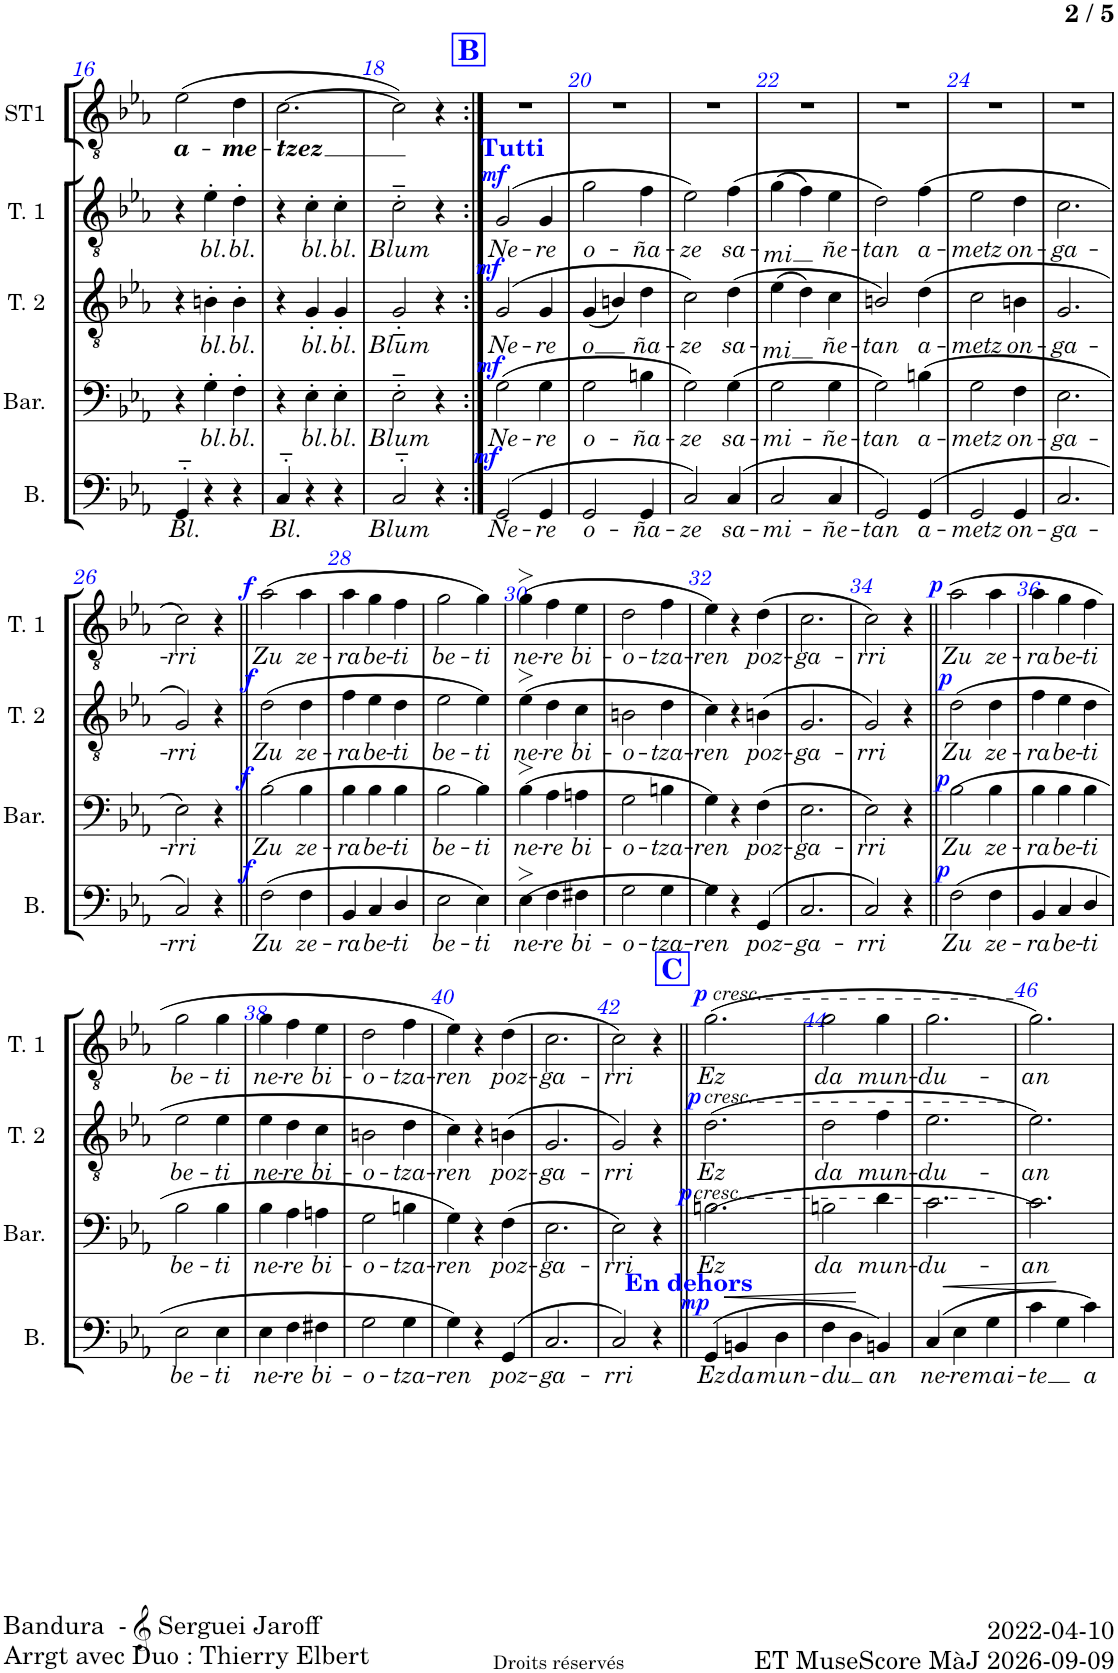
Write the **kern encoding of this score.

**kern	**text	**dynam	**kern	**text	**dynam	**kern	**text	**dynam	**kern	**text	**dynam	**kern	**text
*part5	*part5	*part5	*part4	*part4	*part4	*part3	*part3	*part3	*part2	*part2	*part2	*part1	*part1
*staff5	*staff5	*staff5	*staff4	*staff4	*staff4	*staff3	*staff3	*staff3	*staff2	*staff2	*staff2	*staff1	*staff1
*I"Basse	*	*	*I"Baryton	*	*	*I"Ténor 2	*	*	*I"Ténor 1	*	*	*I"Solo T1	*
*I'B.	*	*	*I'Bar.	*	*	*I'T. 2	*	*	*I'T. 1	*	*	*I'ST1	*
!!LO:PB:g=z
*clefF4	*	*	*clefF4	*	*	*clefGv2	*	*	*clefGv2	*	*	*clefGv2	*
*k[b-e-a-]	*	*	*k[b-e-a-]	*	*	*k[b-e-a-]	*	*	*k[b-e-a-]	*	*	*k[b-e-a-]	*
*M3/4	*	*	*M3/4	*	*	*M3/4	*	*	*M3/4	*	*	*M3/4	*
=16	=16	=16	=16	=16	=16	=16	=16	=16	=16	=16	=16	=16	=16
!	!LO:LY:b	!	!	!	!	!	!	!	!	!	!	!	!LO:LY:b
4GG'>~>/	Bl.	.	4r	.	.	4r	.	.	4r	.	.	(2e-\	a-
!	!	!	!	!LO:LY:b	!	!	!LO:LY:b	!	!	!LO:LY:b	!	!	!
4r	.	.	4G'\	bl.	.	4Bn'\	bl.	.	4e-'\	bl.	.	.	.
!	!	!	!	!LO:LY:b	!	!	!LO:LY:b	!	!	!LO:LY:b	!	!	!LO:LY:b
4r	.	.	4F'\	bl.	.	4B'\	bl.	.	4d'\	bl.	.	4d\	-me-
=17	=17	=17	=17	=17	=17	=17	=17	=17	=17	=17	=17	=17	=17
!	!LO:LY:b	!	!	!	!	!	!	!	!	!	!	!	!LO:LY:b
4C'>~>/	Bl.	.	4r	.	.	4r	.	.	4r	.	.	[2.c\	-tzez
!	!	!	!	!LO:LY:b	!	!	!LO:LY:b	!	!	!LO:LY:b	!	!	!
4r	.	.	4E-'\	bl.	.	4G'/	bl.	.	4c'\	bl.	.	.	.
!	!	!	!	!LO:LY:b	!	!	!LO:LY:b	!	!	!LO:LY:b	!	!	!
4r	.	.	4E-'\	bl.	.	4G'/	bl.	.	4c'\	bl.	.	.	.
=18	=18	=18	=18	=18	=18	=18	=18	=18	=18	=18	=18	=18	=18
!	!LO:LY:b	!	!	!LO:LY:b	!	!	!LO:LY:b	!	!	!LO:LY:b	!	!	!
2C'>~>/	Blum	.	2E-'~\	Blum	.	2G'~/	Blum	.	2c'~\	Blum	.	2c\])	.
4r	.	.	4r	.	.	4r	.	.	4r	.	.	4r	.
!!LO:REH:place=s1:a:B:cj:color=#0000FF:fs=14:t=B
=19:|!	=19:|!	=19:|!	=19:|!	=19:|!	=19:|!	=19:|!	=19:|!	=19:|!	=19:|!	=19:|!	=19:|!	=19:|!	=19:|!
!	!	!	!	!	!	!	!	!	!LO:TX:a:B:color=#0000FF:t=Tutti	!	!	!	!
!	!LO:LY:b	!LO:DY:a	!	!LO:LY:b	!LO:DY:a	!	!LO:LY:b	!LO:DY:a	!	!LO:LY:b	!LO:DY:a	!	!
(>2GG/	-Ne-	mf	(2G\	-Ne-	mf	(2G/	-Ne-	mf	(2G/	-Ne-	mf	2.r	.
!	!LO:LY:b	!	!	!LO:LY:b	!	!	!LO:LY:b	!	!	!LO:LY:b	!	!	!
4GG/	-re	.	4G\	-re	.	4G/	-re	.	4G/	-re	.	.	.
=20	=20	=20	=20	=20	=20	=20	=20	=20	=20	=20	=20	=20	=20
!	!LO:LY:b	!	!	!LO:LY:b	!	!	!LO:LY:b	!	!	!LO:LY:b	!	!	!
2GG/	o-	.	2G\	o-	.	(<4G/	o	.	2g\	o-	.	2.r	.
.	.	.	.	.	.	4Bn/)	.	.	.	.	.	.	.
!	!LO:LY:b	!	!	!LO:LY:b	!	!	!LO:LY:b	!	!	!LO:LY:b	!	!	!
4GG/	ña-	.	4Bn\	ña-	.	4d\	ña-	.	4f\	-ña-	.	.	.
=21	=21	=21	=21	=21	=21	=21	=21	=21	=21	=21	=21	=21	=21
!	!LO:LY:b	!	!	!LO:LY:b	!	!	!LO:LY:b	!	!	!LO:LY:b	!	!	!
2C/)	-ze	.	2G\)	-ze	.	2c\)	-ze	.	2e-\)	-ze	.	2.r	.
!	!LO:LY:b	!	!	!LO:LY:b	!	!	!LO:LY:b	!	!	!LO:LY:b	!	!	!
(>4C/	sa-	.	(4G\	sa-	.	(4d\	sa-	.	(4f\	sa-	.	.	.
=22	=22	=22	=22	=22	=22	=22	=22	=22	=22	=22	=22	=22	=22
!	!LO:LY:b	!	!	!LO:LY:b	!	!	!LO:LY:b	!	!	!LO:LY:b	!	!	!
2C/	-mi-	.	2G\	-mi-	.	(4e-\	-mi	.	(4g\	-mi	.	2.r	.
.	.	.	.	.	.	4d\)	.	.	4f\)	.	.	.	.
!	!LO:LY:b	!	!	!LO:LY:b	!	!	!LO:LY:b	!	!	!LO:LY:b	!	!	!
4C/	-ñe-	.	4G\	-ñe-	.	4c\	-ñe-	.	4e-\	-ñe-	.	.	.
=23	=23	=23	=23	=23	=23	=23	=23	=23	=23	=23	=23	=23	=23
!	!LO:LY:b	!	!	!LO:LY:b	!	!	!LO:LY:b	!	!	!LO:LY:b	!	!	!
2GG/)	-tan	.	2G\)	-tan	.	2Bn/)	-tan	.	2d\)	-tan	.	2.r	.
!	!LO:LY:b	!	!	!LO:LY:b	!	!	!LO:LY:b	!	!	!LO:LY:b	!	!	!
(>4GG/	a-	.	(4Bn\	a-	.	(4d\	a-	.	(4f\	a-	.	.	.
=24	=24	=24	=24	=24	=24	=24	=24	=24	=24	=24	=24	=24	=24
!	!LO:LY:b	!	!	!LO:LY:b	!	!	!LO:LY:b	!	!	!LO:LY:b	!	!	!
2GG/	-metz	.	2G\	-metz	.	2c\	-metz	.	2e-\	-metz	.	2.r	.
!	!LO:LY:b	!	!	!LO:LY:b	!	!	!LO:LY:b	!	!	!LO:LY:b	!	!	!
4GG/	on-	.	4F\	on-	.	4Bn\	on-	.	4d\	on-	.	.	.
=25	=25	=25	=25	=25	=25	=25	=25	=25	=25	=25	=25	=25	=25
!	!LO:LY:b	!	!	!LO:LY:b	!	!	!LO:LY:b	!	!	!LO:LY:b	!	!	!
2.C/	-ga-	.	2.E-\	-ga-	.	2.G/	-ga-	.	2.c\	-ga-	.	2.r	.
!!LO:LB:g=z
=26	=26	=26	=26	=26	=26	=26	=26	=26	=26	=26	=26	=26	=26
!	!LO:LY:b	!	!	!LO:LY:b	!	!	!LO:LY:b	!	!	!LO:LY:b	!	!	!
2C/)	-rri	.	2E-\)	-rri	.	2G/)	-rri	.	2c\)	-rri	.	2.r	.
4r	.	.	4r	.	.	4r	.	.	4r	.	.	.	.
=27||	=27||	=27||	=27||	=27||	=27||	=27||	=27||	=27||	=27||	=27||	=27||	=27||	=27||
!	!LO:LY:b	!LO:DY:a	!	!LO:LY:b	!LO:DY:a	!	!LO:LY:b	!LO:DY:a	!	!LO:LY:b	!LO:DY:a	!	!
(2F\	Zu	f	(2B-\	Zu	f	(2d\	Zu	f	(2a-\	Zu	f	2.r	.
!	!LO:LY:b	!	!	!LO:LY:b	!	!	!LO:LY:b	!	!	!LO:LY:b	!	!	!
4F\	ze-	.	4B-\	ze-	.	4d\	ze-	.	4a-\	ze-	.	.	.
=28	=28	=28	=28	=28	=28	=28	=28	=28	=28	=28	=28	=28	=28
!	!LO:LY:b	!	!	!LO:LY:b	!	!	!LO:LY:b	!	!	!LO:LY:b	!	!	!
4BB-/	-ra	.	4B-\	-ra	.	4f\	-ra	.	4a-\	-ra	.	2.r	.
!	!LO:LY:b	!	!	!LO:LY:b	!	!	!LO:LY:b	!	!	!LO:LY:b	!	!	!
4C/	be-	.	4B-\	be-	.	4e-\	be-	.	4g\	be-	.	.	.
!	!LO:LY:b	!	!	!LO:LY:b	!	!	!LO:LY:b	!	!	!LO:LY:b	!	!	!
4D/	-ti	.	4B-\	-ti	.	4d\	-ti	.	4f\	-ti	.	.	.
=29	=29	=29	=29	=29	=29	=29	=29	=29	=29	=29	=29	=29	=29
!	!LO:LY:b	!	!	!LO:LY:b	!	!	!LO:LY:b	!	!	!LO:LY:b	!	!	!
2E-\	be-	.	2B-\	be-	.	2e-\	be-	.	2g\	be-	.	2.r	.
!	!LO:LY:b	!	!	!LO:LY:b	!	!	!LO:LY:b	!	!	!LO:LY:b	!	!	!
4E-\)	-ti	.	4B-\)	-ti	.	4e-\)	-ti	.	4g\)	-ti	.	.	.
=30	=30	=30	=30	=30	=30	=30	=30	=30	=30	=30	=30	=30	=30
!	!LO:LY:b	!	!	!LO:LY:b	!	!	!LO:LY:b	!	!	!LO:LY:b	!	!	!
(4E->\	ne-	.	(4B->\	ne-	.	(4e->\	ne-	.	(4g>\	ne-	.	2.r	.
!	!LO:LY:b	!	!	!LO:LY:b	!	!	!LO:LY:b	!	!	!LO:LY:b	!	!	!
4F\	-re	.	4A-\	-re	.	4d\	-re	.	4f\	-re	.	.	.
!	!LO:LY:b	!	!	!LO:LY:b	!	!	!LO:LY:b	!	!	!LO:LY:b	!	!	!
4F#X\	bi-	.	4An\	bi-	.	4c\	bi-	.	4e-\	bi-	.	.	.
=31	=31	=31	=31	=31	=31	=31	=31	=31	=31	=31	=31	=31	=31
!	!LO:LY:b	!	!	!LO:LY:b	!	!	!LO:LY:b	!	!	!LO:LY:b	!	!	!
2G\	-o-	.	2G\	-o-	.	2Bn\	-o-	.	2d\	-o-	.	2.r	.
!	!LO:LY:b	!	!	!LO:LY:b	!	!	!LO:LY:b	!	!	!LO:LY:b	!	!	!
4G\	-tza-	.	4Bn\	-tza-	.	4d\	-tza-	.	4f\	-tza-	.	.	.
=32	=32	=32	=32	=32	=32	=32	=32	=32	=32	=32	=32	=32	=32
!	!LO:LY:b	!	!	!LO:LY:b	!	!	!LO:LY:b	!	!	!LO:LY:b	!	!	!
4G\)	-ren	.	4G\)	-ren	.	4c\)	-ren	.	4e-\)	-ren	.	2.r	.
4r	.	.	4r	.	.	4r	.	.	4r	.	.	.	.
!	!LO:LY:b	!	!	!LO:LY:b	!	!	!LO:LY:b	!	!	!LO:LY:b	!	!	!
(>4GG/	poz-	.	(4F\	poz-	.	(4Bn\	poz-	.	(4d\	poz-	.	.	.
=33	=33	=33	=33	=33	=33	=33	=33	=33	=33	=33	=33	=33	=33
!	!LO:LY:b	!	!	!LO:LY:b	!	!	!LO:LY:b	!	!	!LO:LY:b	!	!	!
2.C/	-ga-	.	2.E-\	-ga-	.	2.G/	-ga-	.	2.c\	-ga-	.	2.r	.
=34	=34	=34	=34	=34	=34	=34	=34	=34	=34	=34	=34	=34	=34
!	!LO:LY:b	!	!	!LO:LY:b	!	!	!LO:LY:b	!	!	!LO:LY:b	!	!	!
2C/)	-rri	.	2E-\)	-rri	.	2G/)	-rri	.	2c\)	-rri	.	2.r	.
!	!	!	!	!	!LO:DY:a	!	!	!	!	!	!	!	!
4r	.	.	4r	.	p	4r	.	.	4r	.	.	.	.
=35||	=35||	=35||	=35||	=35||	=35||	=35||	=35||	=35||	=35||	=35||	=35||	=35||	=35||
!	!LO:LY:b	!LO:DY:a	!	!LO:LY:b	!	!	!LO:LY:b	!LO:DY:a	!	!LO:LY:b	!LO:DY:a	!	!
(2F\	Zu	p	(2B-\	Zu	.	(2d\	Zu	p	(2a-\	Zu	p	2.r	.
!	!LO:LY:b	!	!	!LO:LY:b	!	!	!LO:LY:b	!	!	!LO:LY:b	!	!	!
4F\	ze-	.	4B-\	ze-	.	4d\	ze-	.	4a-\	ze-	.	.	.
=36	=36	=36	=36	=36	=36	=36	=36	=36	=36	=36	=36	=36	=36
!	!LO:LY:b	!	!	!LO:LY:b	!	!	!LO:LY:b	!	!	!LO:LY:b	!	!	!
4BB-/	-ra	.	4B-\	-ra	.	4f\	-ra	.	4a-\	-ra	.	2.r	.
!	!LO:LY:b	!	!	!LO:LY:b	!	!	!LO:LY:b	!	!	!LO:LY:b	!	!	!
4C/	be-	.	4B-\	be-	.	4e-\	be-	.	4g\	be-	.	.	.
!	!LO:LY:b	!	!	!LO:LY:b	!	!	!LO:LY:b	!	!	!LO:LY:b	!	!	!
4D/	-ti	.	4B-\	-ti	.	4d\	-ti	.	4f\	-ti	.	.	.
!!LO:LB:g=z
=37	=37	=37	=37	=37	=37	=37	=37	=37	=37	=37	=37	=37	=37
!	!LO:LY:b	!	!	!LO:LY:b	!	!	!LO:LY:b	!	!	!LO:LY:b	!	!	!
2E-\	be-	.	2B-\	be-	.	2e-\	be-	.	2g\	be-	.	2.r	.
!	!LO:LY:b	!	!	!LO:LY:b	!	!	!LO:LY:b	!	!	!LO:LY:b	!	!	!
4E-\	-ti	.	4B-\	-ti	.	4e-\	-ti	.	4g\	-ti	.	.	.
=38	=38	=38	=38	=38	=38	=38	=38	=38	=38	=38	=38	=38	=38
!	!LO:LY:b	!	!	!LO:LY:b	!	!	!LO:LY:b	!	!	!LO:LY:b	!	!	!
4E-\	ne-	.	4B-\	ne-	.	4e-\	ne-	.	4g\	ne-	.	2.r	.
!	!LO:LY:b	!	!	!LO:LY:b	!	!	!LO:LY:b	!	!	!LO:LY:b	!	!	!
4F\	-re	.	4A-\	-re	.	4d\	-re	.	4f\	-re	.	.	.
!	!LO:LY:b	!	!	!LO:LY:b	!	!	!LO:LY:b	!	!	!LO:LY:b	!	!	!
4F#X\	bi-	.	4An\	bi-	.	4c\	bi-	.	4e-\	bi-	.	.	.
=39	=39	=39	=39	=39	=39	=39	=39	=39	=39	=39	=39	=39	=39
!	!LO:LY:b	!	!	!LO:LY:b	!	!	!LO:LY:b	!	!	!LO:LY:b	!	!	!
2G\	-o-	.	2G\	-o-	.	2Bn\	-o-	.	2d\	-o-	.	2.r	.
!	!LO:LY:b	!	!	!LO:LY:b	!	!	!LO:LY:b	!	!	!LO:LY:b	!	!	!
4G\	-tza-	.	4Bn\	-tza-	.	4d\	-tza-	.	4f\	-tza-	.	.	.
=40	=40	=40	=40	=40	=40	=40	=40	=40	=40	=40	=40	=40	=40
!	!LO:LY:b	!	!	!LO:LY:b	!	!	!LO:LY:b	!	!	!LO:LY:b	!	!	!
4G\)	-ren	.	4G\)	-ren	.	4c\)	-ren	.	4e-\)	-ren	.	2.r	.
4r	.	.	4r	.	.	4r	.	.	4r	.	.	.	.
!	!LO:LY:b	!	!	!LO:LY:b	!	!	!LO:LY:b	!	!	!LO:LY:b	!	!	!
(>4GG/	poz-	.	(4F\	poz-	.	(4Bn\	poz-	.	(4d\	poz-	.	.	.
=41	=41	=41	=41	=41	=41	=41	=41	=41	=41	=41	=41	=41	=41
!	!LO:LY:b	!	!	!LO:LY:b	!	!	!LO:LY:b	!	!	!LO:LY:b	!	!	!
2.C/	-ga-	.	2.E-\	-ga-	.	2.G/	-ga-	.	2.c\	-ga-	.	2.r	.
=42	=42	=42	=42	=42	=42	=42	=42	=42	=42	=42	=42	=42	=42
!	!LO:LY:b	!	!	!LO:LY:b	!	!	!LO:LY:b	!	!	!LO:LY:b	!	!	!
2C/)	-rri	.	2E-\)	-rri	.	2G/)	-rri	.	2c\)	-rri	.	2.r	.
4r	.	.	4r	.	.	4r	.	.	4r	.	.	.	.
!!LO:REH:place=s1:a:B:cj:color=#0000FF:fs=14:t=C
=43||	=43||	=43||	=43||	=43||	=43||	=43||	=43||	=43||	=43||	=43||	=43||	=43||	=43||
!	!	!	!	!	!	!LO:TX:a:i:t=cresc.	!	!	!	!	!	!	!
!	!	!	!LO:TX:a:i:t=cresc.	!	!	!	!	!	!	!	!	!	!
!LO:TX:a:B:color=#0000FF:t=En dehors	!	!	!	!	!	!	!	!	!	!	!	!	!
!	!LO:LY:b	!LO:DY:a	!	!LO:LY:b	!LO:DY:a	!	!LO:LY:b	!LO:DY:a	!	!LO:LY:b	!	!	!
*	*	*	*	*	*	*	*	*	*^	*	*	*	*
(4GG/	Ez	mp	(2.Bn\	Ez	p	(2.d\	Ez	p	(2.g\	8ryy	Ez	.	2.r	.
!	!	!	!	!	!	!	!	!	!	!LO:TX:a:i:t=cresc.	!	!	!	!
!	!	!	!	!	!	!	!	!	!	!	!	!LO:DY:a	!	!
.	.	.	.	.	.	.	.	.	.	2ryy	.	p	.	.
!	!LO:LY:b	!LO:HP:b	!	!	!	!	!	!	!	!	!	!	!	!
4BBn/	da	<	.	.	.	.	.	.	.	.	.	.	.	.
!	!LO:LY:b	!	!	!	!	!	!	!	!	!	!	!	!	!
4D\	mun-	.	.	.	.	.	.	.	.	.	.	.	.	.
.	.	.	.	.	.	.	.	.	.	8ryy	.	.	.	.
=44	=44	=44	=44	=44	=44	=44	=44	=44	=44	=44	=44	=44	=44	=44
!	!LO:LY:b	!	!	!LO:LY:b	!	!	!LO:LY:b	!	!	!	!LO:LY:b	!	!	!
*	*	*	*	*	*	*	*	*	*v	*v	*	*	*	*
4F\	-du	.	2Bn\	da	.	2d\	da	.	2g\	da	.	2.r	.
4D\	.	.	.	.	.	.	.	.	.	.	.	.	.
!	!LO:LY:b	!	!	!LO:LY:b	!	!	!LO:LY:b	!	!	!LO:LY:b	!	!	!
4BBn/)	an	[	4d\	mun-	.	4f\	mun-	.	4g\	mun-	.	.	.
=45	=45	=45	=45	=45	=45	=45	=45	=45	=45	=45	=45	=45	=45
!	!LO:LY:b	!	!	!LO:LY:b	!	!	!LO:LY:b	!	!	!LO:LY:b	!	!	!
(4C/	ne-	.	2.c\	-du-	.	2.e-\	-du-	.	2.g\	-du-	.	2.r	.
!	!LO:LY:b	!LO:HP:b	!	!	!	!	!	!	!	!	!	!	!
4E-\	-re	<	.	.	.	.	.	.	.	.	.	.	.
!	!LO:LY:b	!	!	!	!	!	!	!	!	!	!	!	!
4G\	mai-	.	.	.	.	.	.	.	.	.	.	.	.
=46	=46	=46	=46	=46	=46	=46	=46	=46	=46	=46	=46	=46	=46
!	!LO:LY:b	!	!	!LO:LY:b	!	!	!LO:LY:b	!	!	!LO:LY:b	!	!	!
4c\	-te	.	2.c\)	-an	.	2.e-\)	-an	.	2.g\)	-an	.	2.r	.
4G\	.	[	.	.	.	.	.	.	.	.	.	.	.
!	!LO:LY:b	!	!	!	!	!	!	!	!	!	!	!	!
4c\)	a	.	.	.	.	.	.	.	.	.	.	.	.
=	=	=	=	=	=	=	=	=	=	=	=	=	=
*-	*-	*-	*-	*-	*-	*-	*-	*-	*-	*-	*-	*-	*-
